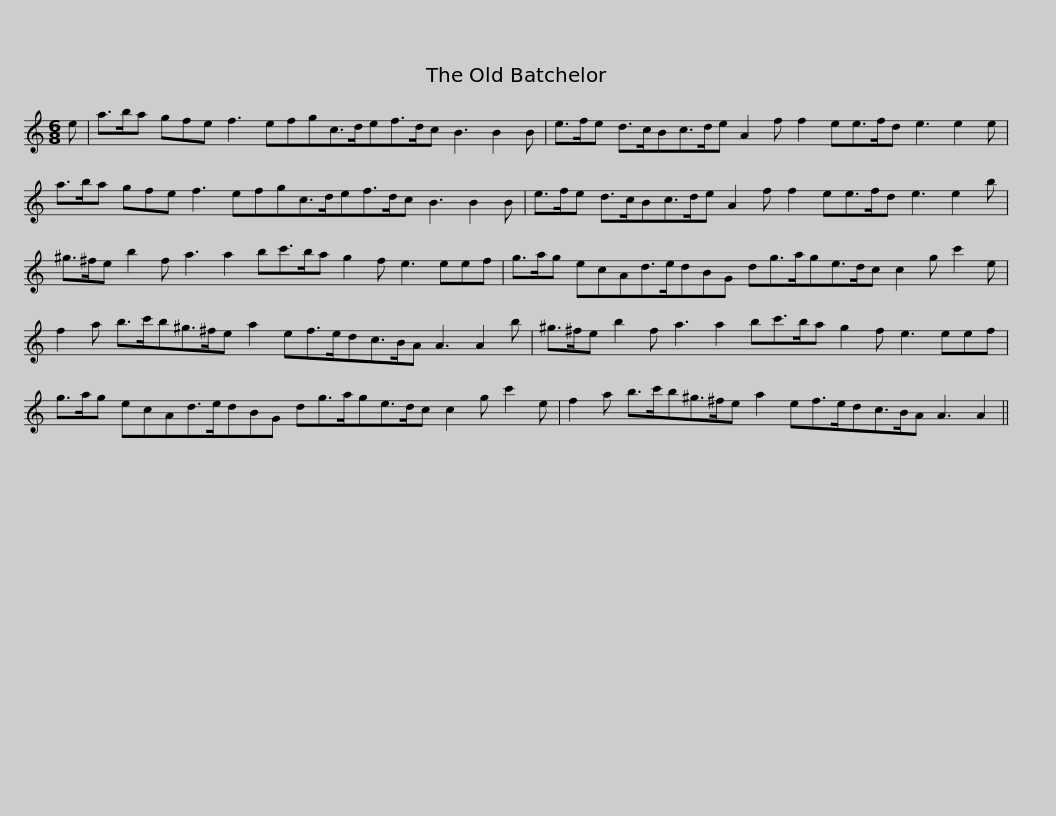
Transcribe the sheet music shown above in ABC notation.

X:1
L:1/8
M:6/8
I:linebreak $
K:C
V:1 treble
V:1
 e | a>ba gfe f3 efgc>def>dc B3 B2 B |$ e>fe d>cBc>de A2 f f2 ee>fd e3 e2 e |$ a>ba gfe f3 efgc>def>dc B3 B2 B |$ e>fe d>cBc>de A2 f f2 ee>fd e3 e2 b |$ %5
 ^g>^fe b2 f a3 a2 bc'>ba g2 f e3 eef |$ g>ag ecAd>edBG dg>age>dc c2 g c'2 e |$ f2 a b>c'b^g>^fe a2 ef>edc>BA A3 A2 b |$ ^g>^fe b2 f a3 a2 bc'>ba g2 f e3 eef |$ g>ag ecAd>edBG dg>age>dc c2 g c'2 e |$ %10
 f2 a b>c'b^g>^fe a2 ef>edc>BA A3 A2 || %11
